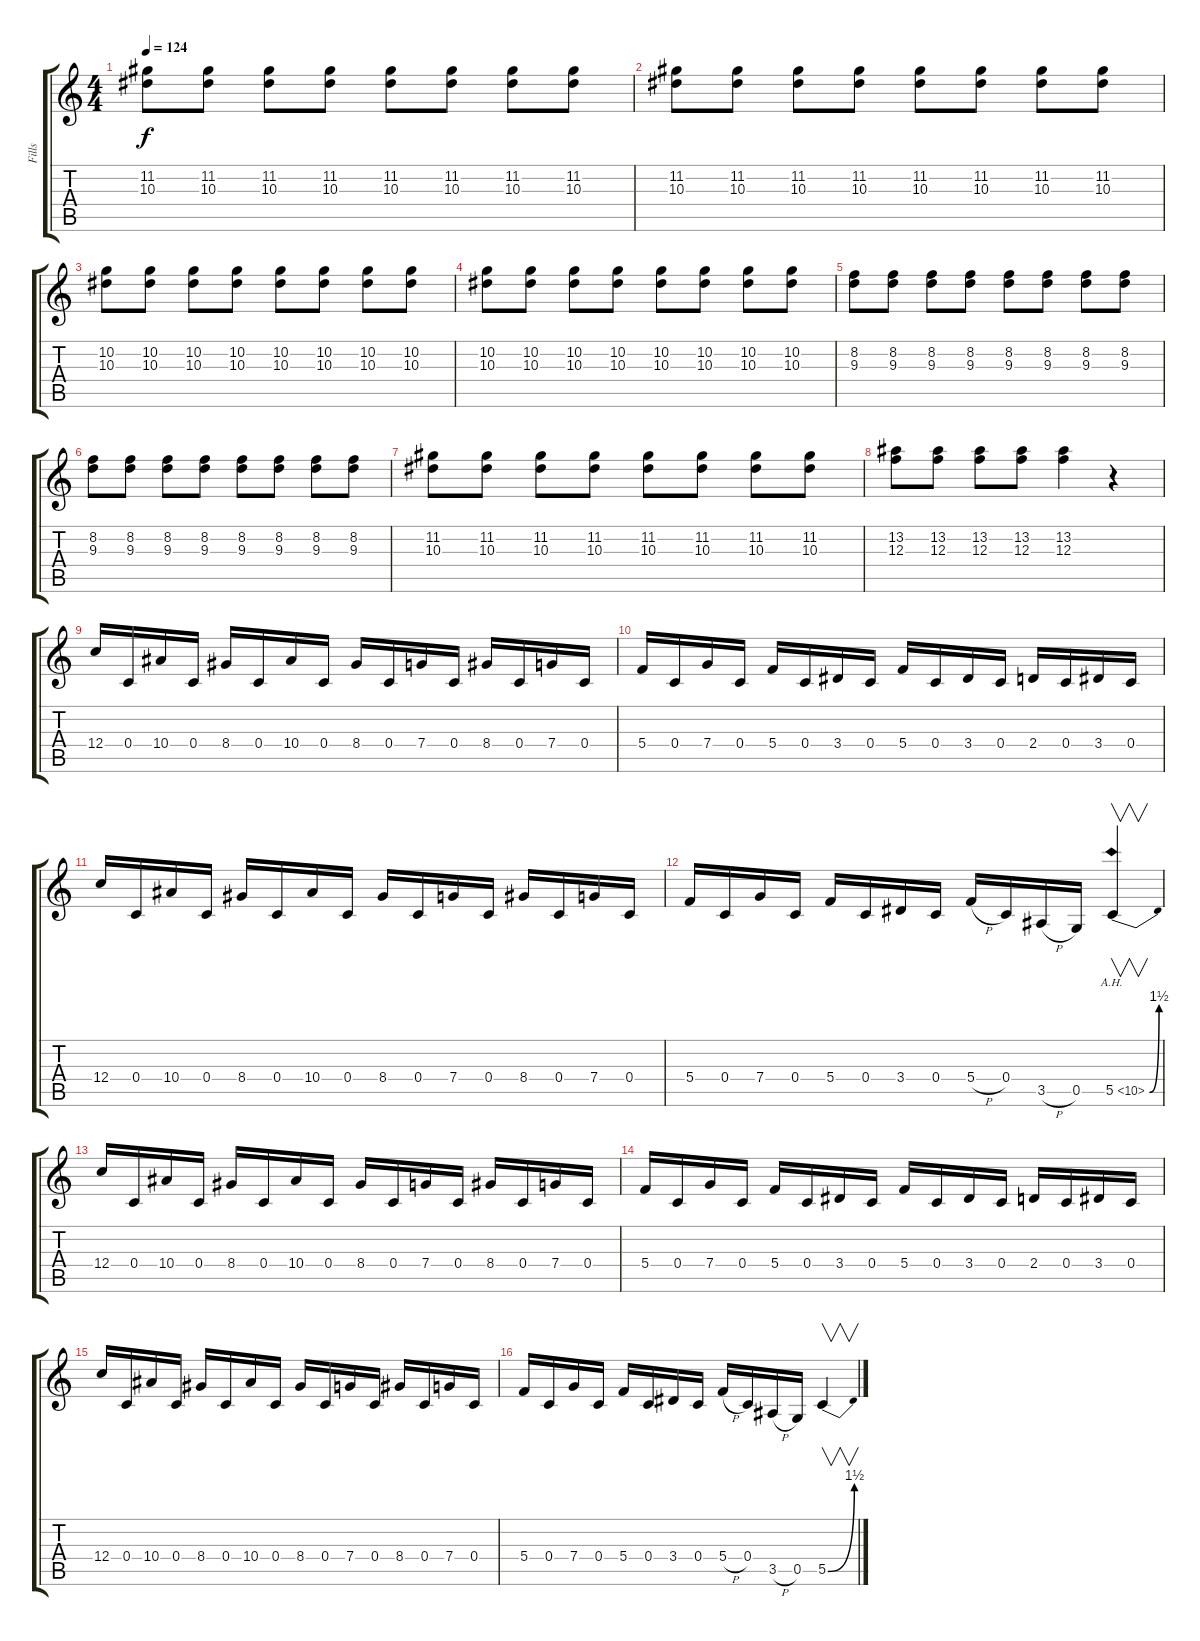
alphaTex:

\track ("Fills" "Fills") {instrument distortionguitar}
\staff {score tabs}
\tuning (D4 A3 F3 C3 G2 C2) {hide}
\ts (4 4)
\tempo 124
\clef g2
\ks c
(11.2 10.3).8{dy f} (11.2 10.3).8 (11.2 10.3).8 (11.2 10.3).8 (11.2 10.3).8 (11.2 10.3).8 (11.2 10.3).8 (11.2 10.3).8 |
(11.2 10.3).8 (11.2 10.3).8 (11.2 10.3).8 (11.2 10.3).8 (11.2 10.3).8 (11.2 10.3).8 (11.2 10.3).8 (11.2 10.3).8 |
(10.2 10.3).8 (10.2 10.3).8 (10.2 10.3).8 (10.2 10.3).8 (10.2 10.3).8 (10.2 10.3).8 (10.2 10.3).8 (10.2 10.3).8 |
(10.2 10.3).8 (10.2 10.3).8 (10.2 10.3).8 (10.2 10.3).8 (10.2 10.3).8 (10.2 10.3).8 (10.2 10.3).8 (10.2 10.3).8 |
(8.2 9.3).8 (8.2 9.3).8 (8.2 9.3).8 (8.2 9.3).8 (8.2 9.3).8 (8.2 9.3).8 (8.2 9.3).8 (8.2 9.3).8 |
(8.2 9.3).8 (8.2 9.3).8 (8.2 9.3).8 (8.2 9.3).8 (8.2 9.3).8 (8.2 9.3).8 (8.2 9.3).8 (8.2 9.3).8 |
(11.2 10.3).8 (11.2 10.3).8 (11.2 10.3).8 (11.2 10.3).8 (11.2 10.3).8 (11.2 10.3).8 (11.2 10.3).8 (11.2 10.3).8 |
(13.2 12.3).8 (13.2 12.3).8 (13.2 12.3).8 (13.2 12.3).8 (13.2 12.3).4 r.4 |
12.4.16{volume 12} 0.4.16 10.4.16 0.4.16 8.4.16 0.4.16 10.4.16 0.4.16 8.4.16 0.4.16 7.4.16 0.4.16 8.4.16 0.4.16 7.4.16 0.4.16 |
5.4.16 0.4.16 7.4.16 0.4.16 5.4.16 0.4.16 3.4.16 0.4.16 5.4.16 0.4.16 3.4.16 0.4.16 2.4.16 0.4.16 3.4.16 0.4.16 |
12.4.16 0.4.16 10.4.16 0.4.16 8.4.16 0.4.16 10.4.16 0.4.16 8.4.16 0.4.16 7.4.16 0.4.16 8.4.16 0.4.16 7.4.16 0.4.16 |
5.4.16 0.4.16 7.4.16 0.4.16 5.4.16 0.4.16 3.4.16 0.4.16 5.4{h}.16 0.4.16 3.5{h}.16 0.5.16 5.5{be (bend 0 0 60 6) ah 5}.4{v instrument guitarharmonics} |
12.4.16{instrument distortionguitar} 0.4.16 10.4.16 0.4.16 8.4.16 0.4.16 10.4.16 0.4.16 8.4.16 0.4.16 7.4.16 0.4.16 8.4.16 0.4.16 7.4.16 0.4.16 |
5.4.16 0.4.16 7.4.16 0.4.16 5.4.16 0.4.16 3.4.16 0.4.16 5.4.16 0.4.16 3.4.16 0.4.16 2.4.16 0.4.16 3.4.16 0.4.16 |
12.4.16 0.4.16 10.4.16 0.4.16 8.4.16 0.4.16 10.4.16 0.4.16 8.4.16 0.4.16 7.4.16 0.4.16 8.4.16 0.4.16 7.4.16 0.4.16 |
5.4.16 0.4.16 7.4.16 0.4.16 5.4.16 0.4.16 3.4.16 0.4.16 5.4{h}.16 0.4.16 3.5{h}.16 0.5.16 5.5{be (bend 0 0 60 6)}.4{v instrument guitarharmonics}
